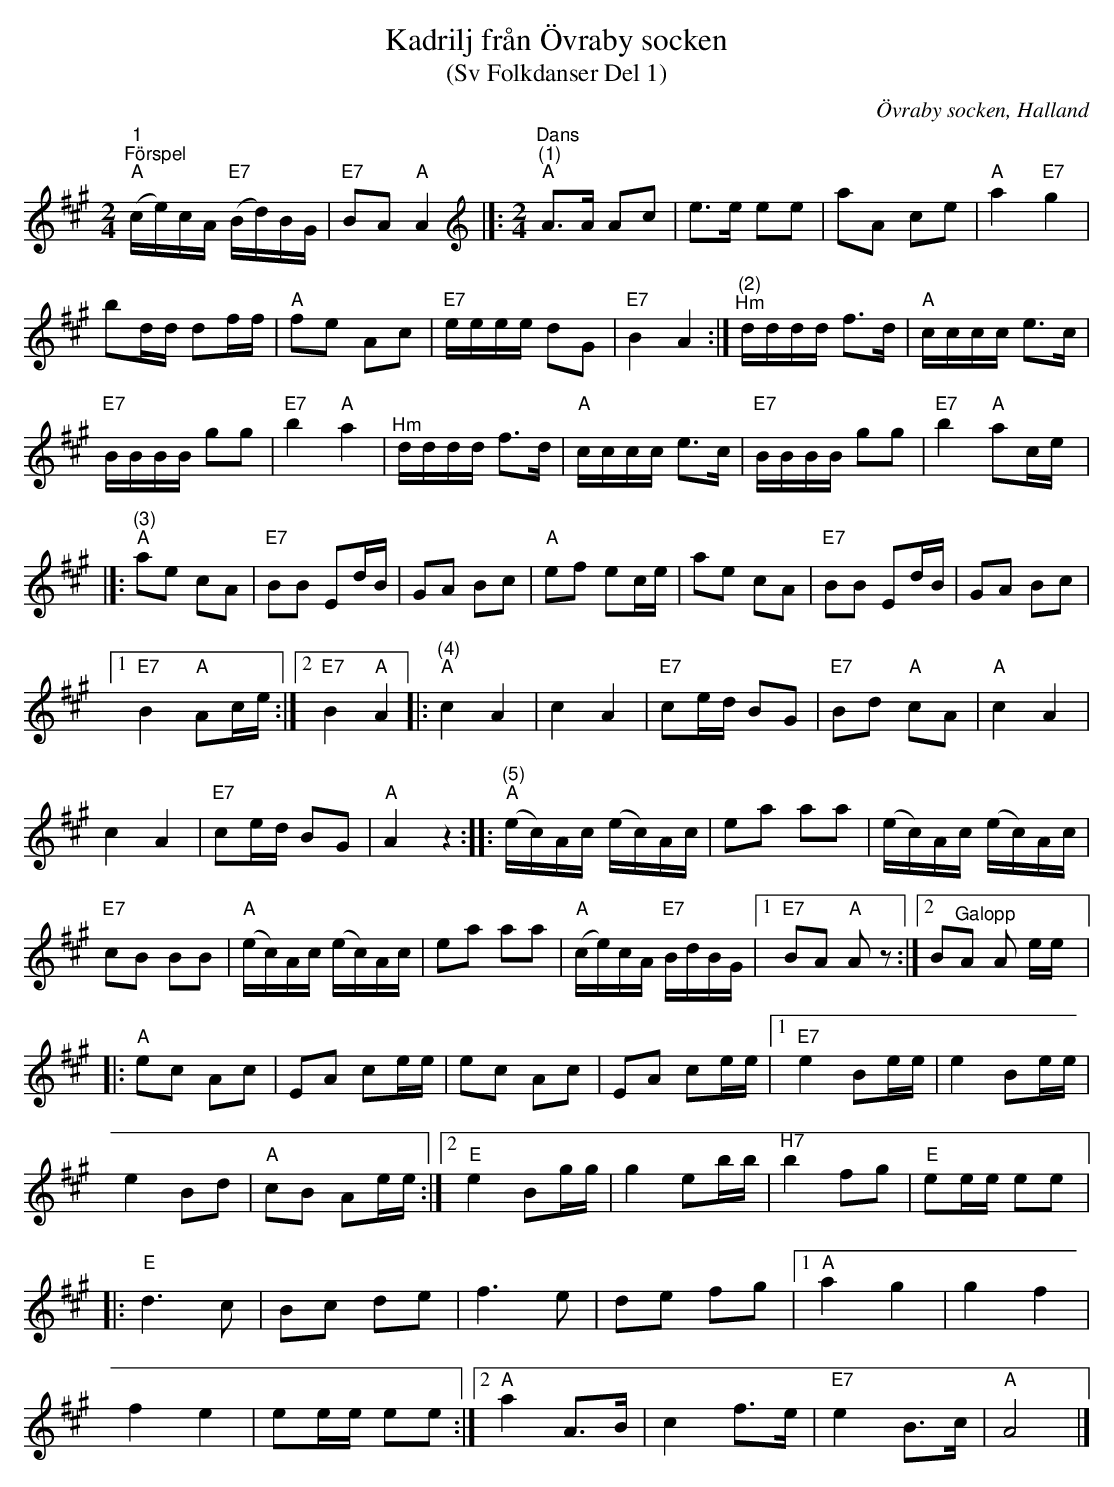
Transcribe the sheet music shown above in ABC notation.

X:1
T:Kadrilj från Övraby socken
T:(Sv Folkdanser Del 1)
O:Övraby socken, Halland
L:1/8
M:2/4
K:A
V:1
"^1""^Förspel""A" (c/e/)c/A/"E7" (B/d/)B/G/ |"E7" BA"A" A2 |]: [K:A][M:2/4][K:treble]"^Dans""^(1)""A" A>A Ac | e>e ee | aA ce |"A" a2"E7" g2 |
bd/d/ df/f/ |"A" fe Ac |"E7" e/e/e/e/ dG |"E7" B2 A2 :|"^(2)""^Hm" d/d/d/d/ f>d | "A" c/c/c/c/ e>c |
"E7" B/B/B/B/ gg |"E7" b2"A" a2 |"^Hm" d/d/d/d/ f>d |"A" c/c/c/c/ e>c | "E7"B/B/B/B/ gg |"E7" b2"A" ac/e/ |]:
"^(3)""A" ae cA |"E7" BB Ed/B/ | GA Bc |"A" ef ec/e/ | ae cA |"E7" BB Ed/B/ | GA Bc |1
"E7" B2"A" Ac/e/ :|2"E7" B2"A" A2 |:"^(4)""A" c2 A2 | c2 A2 | "E7"ce/d/ BG |"E7" Bd"A" cA |"A" c2 A2 |
c2 A2 |"E7" ce/d/ BG |"A" A2 z2 ::"^(5)""A" (e/c/)A/c/ (e/c/)A/c/ | ea aa | (e/c/)A/c/ (e/c/)A/c/ |
"E7" cB BB |"A" (e/c/)A/c/ (e/c/)A/c/ | ea aa | "A" (c/e/)c/A/"E7" B/d/B/G/ |1"E7" BA"A" A z :|2 B"^Galopp"A A e/e/ |:
"A"ec Ac | EA ce/e/ | ec Ac | EA ce/e/ |1"E7" e2 Be/e/ | e2 Be/e/ |
e2 Bd |"A" cB Ae/e/ :|2"E" e2 Bg/g/ | g2 eb/b/ |"^H7"  b2 fg | "E" ee/e/ ee |:
"E" d3 c | Bc de | f3 e | de fg |1"A" a2 g2 | g2 f2 |
f2 e2 | ee/e/ ee :|2"A" a2 A>B | c2 f>e |"E7" e2 B>c |"A" A4 |]
